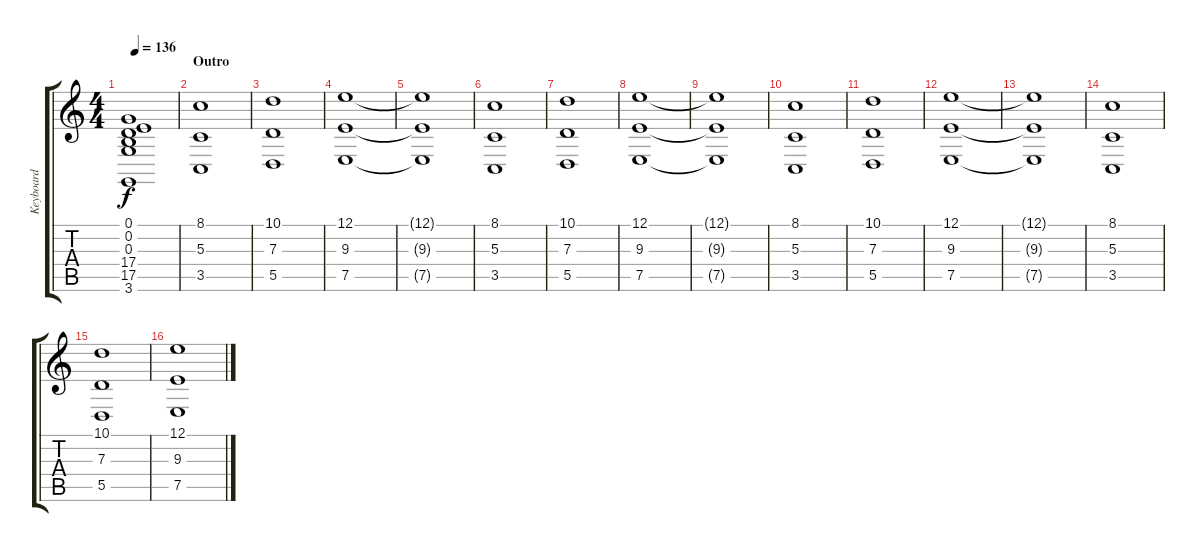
\track ("Keyboard" "Keyboard") {instrument pad2warm}
\staff {score tabs}
\tuning (E4 B3 G3 D3 A2 E2) {hide}
\ts (4 4)
\tempo 136
\clef g2
\ks c
(0.1{t} 0.2{t} 0.3{t} 17.4{t} 17.5{t} 3.6{t}).1{dy f} |
\section ("" "Outro")
(8.1 5.3 3.5).1{volume 12} |
(10.1 7.3 5.5).1 |
(12.1 9.3 7.5).1 |
(12.1{t} 9.3{t} 7.5{t}).1 |
(8.1 5.3 3.5).1 |
(10.1 7.3 5.5).1 |
(12.1 9.3 7.5).1 |
(12.1{t} 9.3{t} 7.5{t}).1 |
(8.1 5.3 3.5).1 |
(10.1 7.3 5.5).1 |
(12.1 9.3 7.5).1 |
(12.1{t} 9.3{t} 7.5{t}).1 |
(8.1 5.3 3.5).1 |
(10.1 7.3 5.5).1 |
(12.1 9.3 7.5).1
